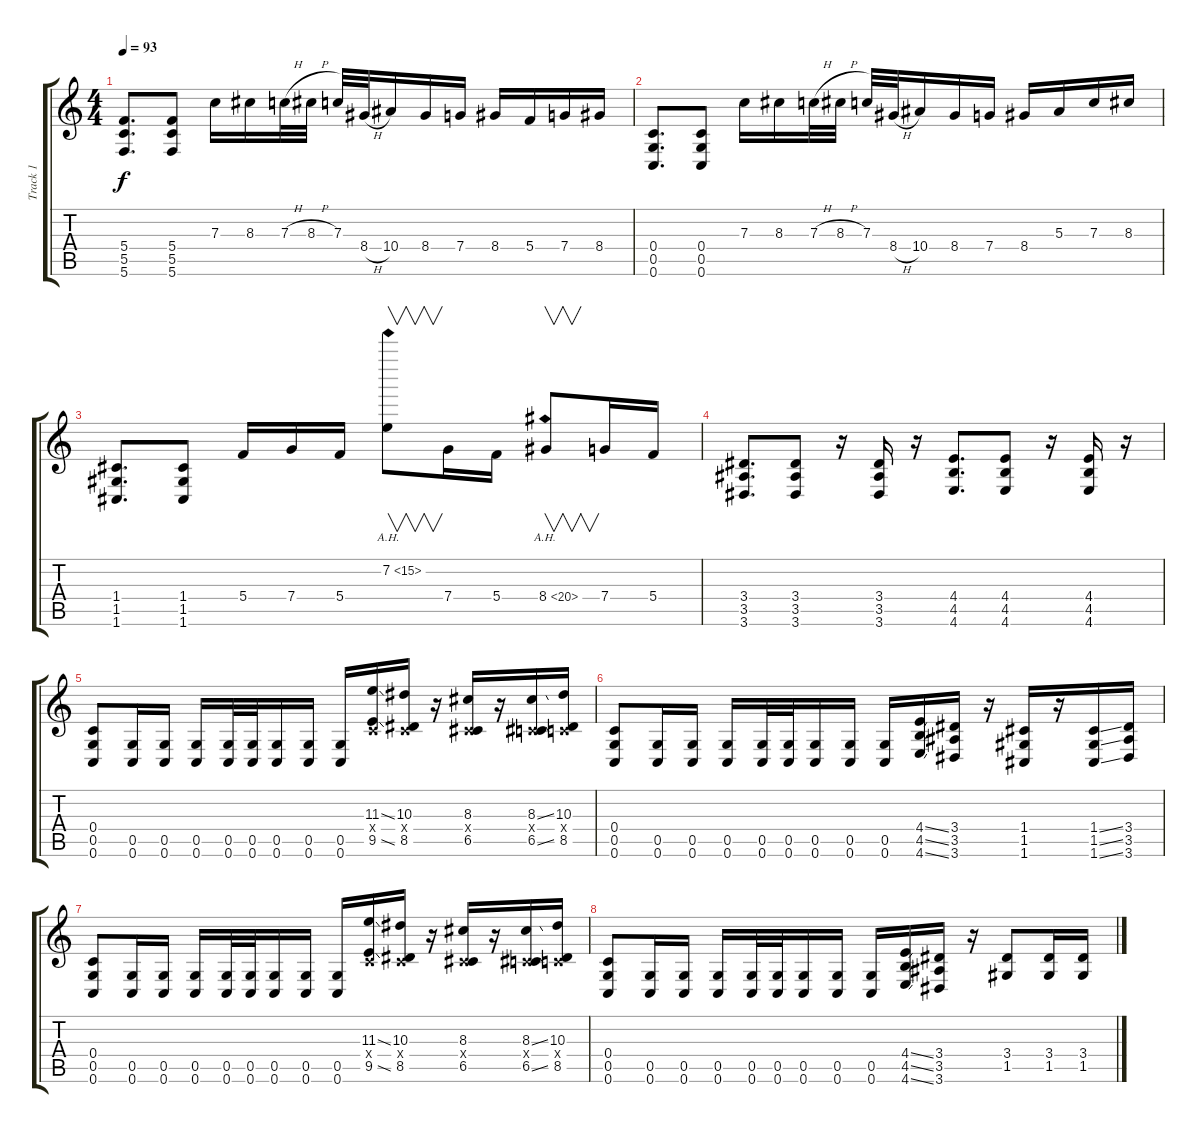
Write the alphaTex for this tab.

\track ("Track 1" "Track 1") {instrument distortionguitar}
\staff {score tabs}
\tuning (D4 A3 F3 C3 G2 C2) {hide}
\ts (4 4)
\tempo 93
\clef g2
\ks c
(5.4 5.5 5.6).8{d dy f} (5.4 5.5 5.6).8 7.3.16 8.3.16 7.3{h}.32 8.3{h}.32 7.3.32 8.4{h}.32 10.4.16 8.4.16 7.4.16 8.4.16 5.4.16 7.4.16 8.4.16 |
(0.4 0.5 0.6).8{d} (0.4 0.5 0.6).8 7.3.16 8.3.16 7.3{h}.32 8.3{h}.32 7.3.32 8.4{h}.32 10.4.16 8.4.16 7.4.16 8.4.16 5.3.16 7.3.16 8.3.16 |
(1.4 1.5 1.6).8{d} (1.4 1.5 1.6).8 5.4.16 7.4.16 5.4.16 7.2{ah 8}.8{v} 7.4.16 5.4.16 8.4{ah 12}.8{v} 7.4.16 5.4.16 |
(3.4 3.5 3.6).8{d} (3.4 3.5 3.6).8 r.16 (3.4 3.5 3.6).16 r.16 (4.4 4.5 4.6).8{d} (4.4 4.5 4.6).8 r.16 (4.4 4.5 4.6).16 r.16 |
(0.4 0.5 0.6).8 (0.5 0.6).16 (0.5 0.6).16 (0.5 0.6).16 (0.5 0.6).32 (0.5 0.6).32 (0.5 0.6).16 (0.5 0.6).16 (0.5 0.6).16 (11.3{ss} 0.4{x} 9.5{ss}).16 (10.3 0.4{x} 8.5).16 r.16 (8.3 0.4{x} 6.5).16 r.16 (8.3{ss} 0.4{x} 6.5{ss}).16 (10.3 0.4{x} 8.5).16 |
(0.4 0.5 0.6).8 (0.5 0.6).16 (0.5 0.6).16 (0.5 0.6).16 (0.5 0.6).32 (0.5 0.6).32 (0.5 0.6).16 (0.5 0.6).16 (0.5 0.6).16 (4.4{ss} 4.5{ss} 4.6{ss}).16 (3.4 3.5 3.6).16 r.16 (1.4 1.5 1.6).16 r.16 (1.4{ss} 1.5{ss} 1.6{ss}).16 (3.4 3.5 3.6).16 |
(0.4 0.5 0.6).8 (0.5 0.6).16 (0.5 0.6).16 (0.5 0.6).16 (0.5 0.6).32 (0.5 0.6).32 (0.5 0.6).16 (0.5 0.6).16 (0.5 0.6).16 (11.3{ss} 0.4{x} 9.5{ss}).16 (10.3 0.4{x} 8.5).16 r.16 (8.3 0.4{x} 6.5).16 r.16 (8.3{ss} 0.4{x} 6.5{ss}).16 (10.3 0.4{x} 8.5).16 |
(0.4 0.5 0.6).8 (0.5 0.6).16 (0.5 0.6).16 (0.5 0.6).16 (0.5 0.6).32 (0.5 0.6).32 (0.5 0.6).16 (0.5 0.6).16 (0.5 0.6).16 (4.4{ss} 4.5{ss} 4.6{ss}).16 (3.4 3.5 3.6).16 r.16 (3.4 1.5).8 (3.4 1.5).16 (3.4 1.5).16
